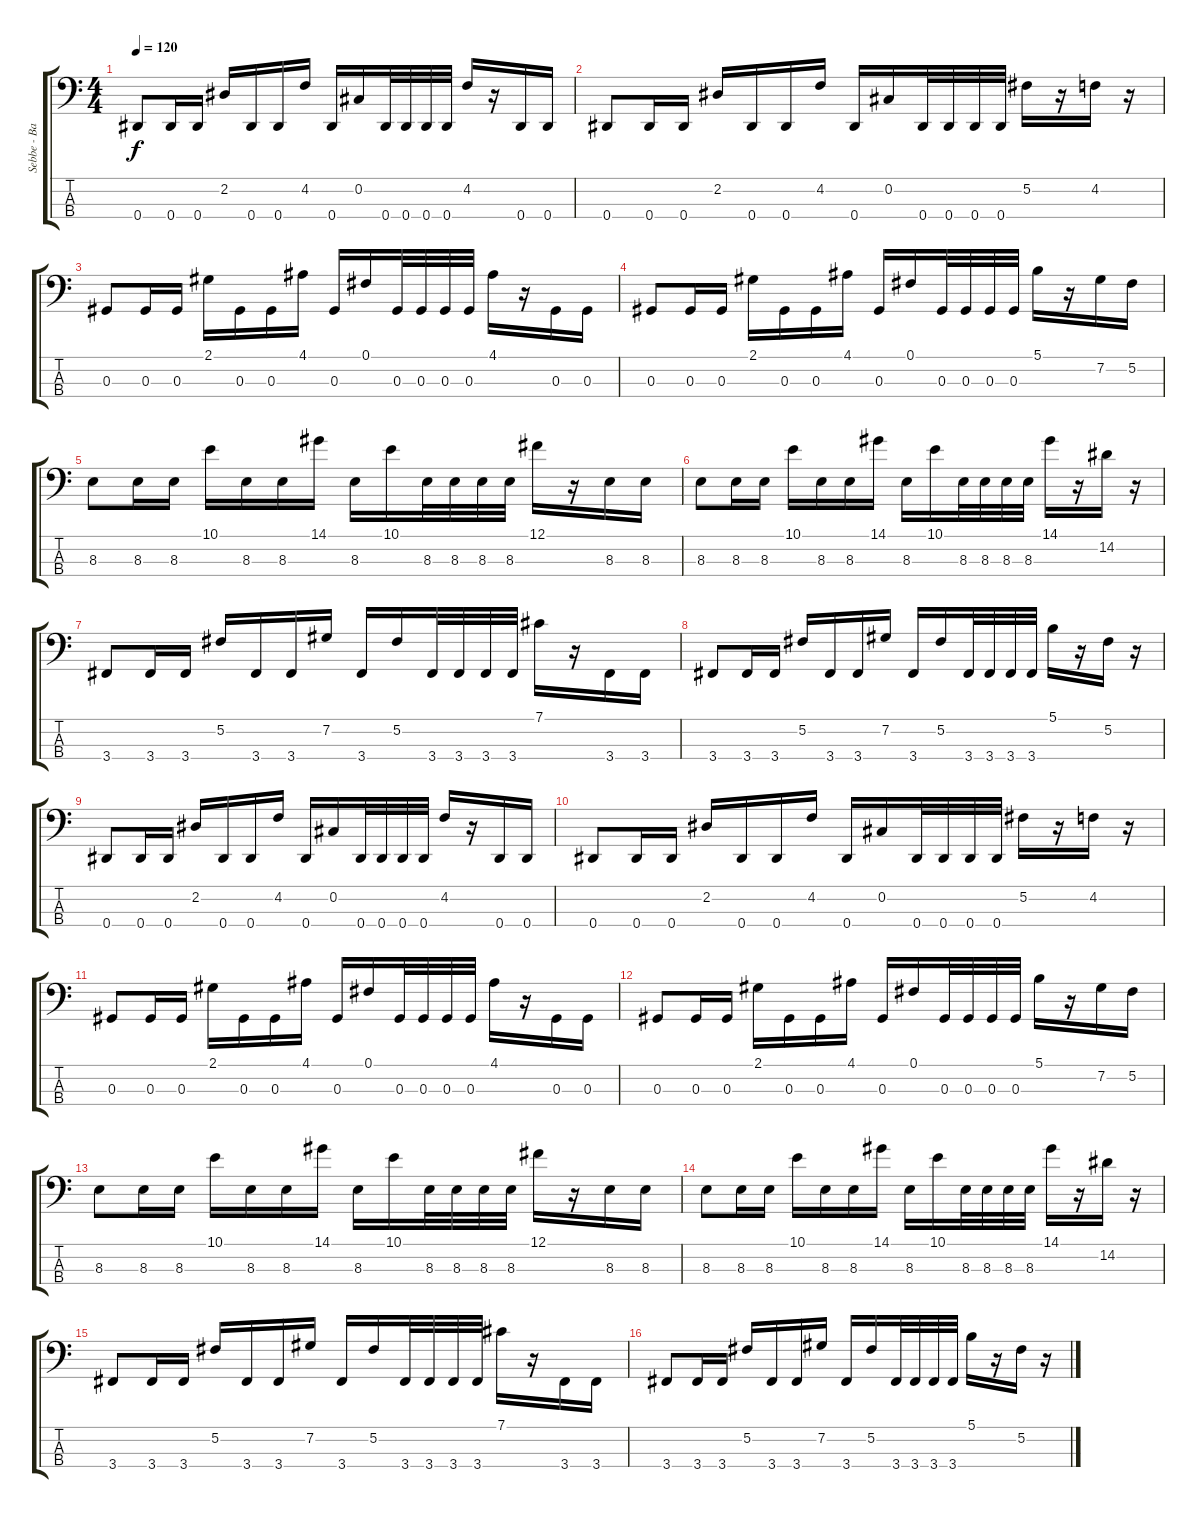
\track ("Sebbe - Bass" "Sebbe - Ba") {instrument electricbassfinger}
\staff {score tabs}
\tuning (Gb2 Db2 Ab1 Eb1) {hide}
\ts (4 4)
\tempo 120
\clef f4
\ks c
0.4.8{dy f} 0.4.16 0.4.16 2.2.16 0.4.16 0.4.16 4.2.16 0.4.16 0.2.16 0.4.32 0.4.32 0.4.32 0.4.32 4.2.16 r.16 0.4.16 0.4.16 |
0.4.8 0.4.16 0.4.16 2.2.16 0.4.16 0.4.16 4.2.16 0.4.16 0.2.16 0.4.32 0.4.32 0.4.32 0.4.32 5.2.16 r.16 4.2.16 r.16 |
0.3.8 0.3.16 0.3.16 2.1.16 0.3.16 0.3.16 4.1.16 0.3.16 0.1.16 0.3.32 0.3.32 0.3.32 0.3.32 4.1.16 r.16 0.3.16 0.3.16 |
0.3.8 0.3.16 0.3.16 2.1.16 0.3.16 0.3.16 4.1.16 0.3.16 0.1.16 0.3.32 0.3.32 0.3.32 0.3.32 5.1.16 r.16 7.2.16 5.2.16 |
8.3.8 8.3.16 8.3.16 10.1.16 8.3.16 8.3.16 14.1.16 8.3.16 10.1.16 8.3.32 8.3.32 8.3.32 8.3.32 12.1.16 r.16 8.3.16 8.3.16 |
8.3.8 8.3.16 8.3.16 10.1.16 8.3.16 8.3.16 14.1.16 8.3.16 10.1.16 8.3.32 8.3.32 8.3.32 8.3.32 14.1.16 r.16 14.2.16 r.16 |
3.4.8 3.4.16 3.4.16 5.2.16 3.4.16 3.4.16 7.2.16 3.4.16 5.2.16 3.4.32 3.4.32 3.4.32 3.4.32 7.1.16 r.16 3.4.16 3.4.16 |
3.4.8 3.4.16 3.4.16 5.2.16 3.4.16 3.4.16 7.2.16 3.4.16 5.2.16 3.4.32 3.4.32 3.4.32 3.4.32 5.1.16 r.16 5.2.16 r.16 |
0.4.8 0.4.16 0.4.16 2.2.16 0.4.16 0.4.16 4.2.16 0.4.16 0.2.16 0.4.32 0.4.32 0.4.32 0.4.32 4.2.16 r.16 0.4.16 0.4.16 |
0.4.8 0.4.16 0.4.16 2.2.16 0.4.16 0.4.16 4.2.16 0.4.16 0.2.16 0.4.32 0.4.32 0.4.32 0.4.32 5.2.16 r.16 4.2.16 r.16 |
0.3.8 0.3.16 0.3.16 2.1.16 0.3.16 0.3.16 4.1.16 0.3.16 0.1.16 0.3.32 0.3.32 0.3.32 0.3.32 4.1.16 r.16 0.3.16 0.3.16 |
0.3.8 0.3.16 0.3.16 2.1.16 0.3.16 0.3.16 4.1.16 0.3.16 0.1.16 0.3.32 0.3.32 0.3.32 0.3.32 5.1.16 r.16 7.2.16 5.2.16 |
8.3.8 8.3.16 8.3.16 10.1.16 8.3.16 8.3.16 14.1.16 8.3.16 10.1.16 8.3.32 8.3.32 8.3.32 8.3.32 12.1.16 r.16 8.3.16 8.3.16 |
8.3.8 8.3.16 8.3.16 10.1.16 8.3.16 8.3.16 14.1.16 8.3.16 10.1.16 8.3.32 8.3.32 8.3.32 8.3.32 14.1.16 r.16 14.2.16 r.16 |
3.4.8 3.4.16 3.4.16 5.2.16 3.4.16 3.4.16 7.2.16 3.4.16 5.2.16 3.4.32 3.4.32 3.4.32 3.4.32 7.1.16 r.16 3.4.16 3.4.16 |
3.4.8 3.4.16 3.4.16 5.2.16 3.4.16 3.4.16 7.2.16 3.4.16 5.2.16 3.4.32 3.4.32 3.4.32 3.4.32 5.1.16 r.16 5.2.16 r.16
